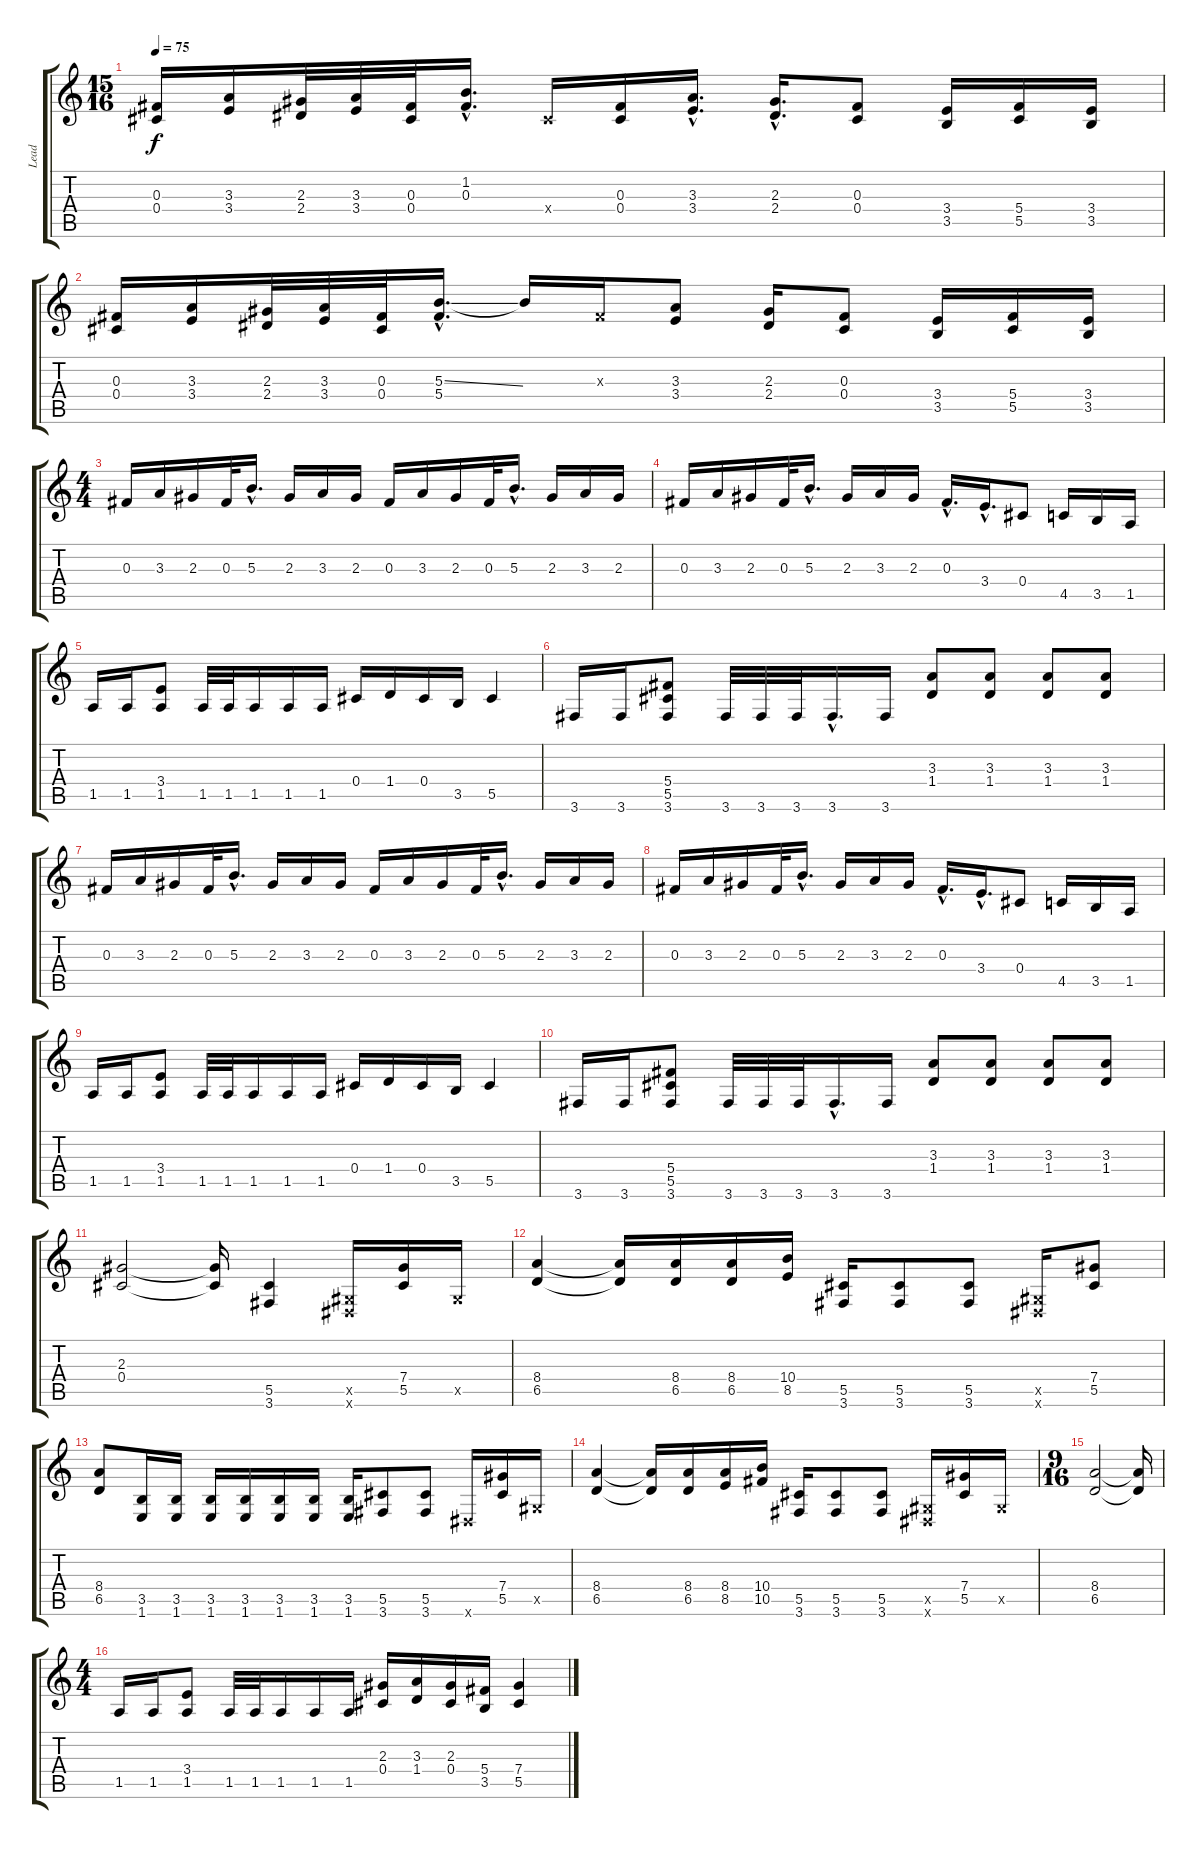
\track ("Lead" "Lead") {instrument overdrivenguitar}
\staff {score tabs}
\tuning (Eb4 Bb3 Gb3 Db3 Ab2 Eb2) {hide}
\ts (15 16)
\tempo 75
\clef g2
\ks c
(0.3 0.4).16{dy f instrument overdrivenguitar} (3.3 3.4).16 (2.3 2.4).32 (3.3 3.4).32 (0.3 0.4).32 (1.2{hac} 0.3{hac}).16{d} 0.4{x}.16 (0.3 0.4).16 (3.3{hac} 3.4{hac}).16{d} (2.3{hac} 2.4{hac}).16{d} (0.3 0.4).8 (3.4 3.5).16 (5.4 5.5).16 (3.4 3.5).16 |
(0.3 0.4).16 (3.3 3.4).16 (2.3 2.4).32 (3.3 3.4).32 (0.3 0.4).32 (5.3{ss hac} 5.4{hac}).16{d} 5.3{t}.16 0.3{x}.16 (3.3 3.4).8 (2.3 2.4).16 (0.3 0.4).8 (3.4 3.5).16 (5.4 5.5).16 (3.4 3.5).16 |
\ts (4 4)
0.3.16 3.3.16 2.3.16 0.3.32 5.3{hac}.16{d} 2.3.16 3.3.16 2.3.16 0.3.16 3.3.16 2.3.16 0.3.32 5.3{hac}.16{d} 2.3.16 3.3.16 2.3.16 |
0.3.16 3.3.16 2.3.16 0.3.32 5.3{hac}.16{d} 2.3.16 3.3.16 2.3.16 0.3{hac}.16{d} 3.4{hac}.16{d} 0.4.8 4.5.16 3.5.16 1.5.16 |
1.5.16 1.5.16 (3.4 1.5).8 1.5.32 1.5.32 1.5.16 1.5.16 1.5.16 0.4.16 1.4.16 0.4.16 3.5.16 5.5.4 |
3.6.16 3.6.16 (5.4 5.5 3.6).8 3.6.32 3.6.32 3.6.32 3.6{hac}.16{d} 3.6.16 (3.3 1.4).8 (3.3 1.4).8 (3.3 1.4).8 (3.3 1.4).8 |
0.3.16 3.3.16 2.3.16 0.3.32 5.3{hac}.16{d} 2.3.16 3.3.16 2.3.16 0.3.16 3.3.16 2.3.16 0.3.32 5.3{hac}.16{d} 2.3.16 3.3.16 2.3.16 |
0.3.16 3.3.16 2.3.16 0.3.32 5.3{hac}.16{d} 2.3.16 3.3.16 2.3.16 0.3{hac}.16{d} 3.4{hac}.16{d} 0.4.8 4.5.16 3.5.16 1.5.16 |
1.5.16 1.5.16 (3.4 1.5).8 1.5.32 1.5.32 1.5.16 1.5.16 1.5.16 0.4.16 1.4.16 0.4.16 3.5.16 5.5.4 |
3.6.16 3.6.16 (5.4 5.5 3.6).8 3.6.32 3.6.32 3.6.32 3.6{hac}.16{d} 3.6.16 (3.3 1.4).8 (3.3 1.4).8 (3.3 1.4).8 (3.3 1.4).8 |
(2.3 0.4).2 (2.3{t} 0.4{t}).16 (5.5 3.6).4 (0.5{x} 0.6{x}).16 (7.4 5.5).16 0.5{x}.16 |
(8.4 6.5).4 (8.4{t} 6.5{t}).16 (8.4 6.5).16 (8.4 6.5).16 (10.4 8.5).16 (5.5 3.6).16 (5.5 3.6).8 (5.5 3.6).8 (0.5{x} 0.6{x}).16 (7.4 5.5).8 |
(8.4 6.5).8 (3.5 1.6).16 (3.5 1.6).16 (3.5 1.6).16 (3.5 1.6).16 (3.5 1.6).16 (3.5 1.6).16 (3.5 1.6).16 (5.5 3.6).8 (5.5 3.6).8 0.6{x}.16 (7.4 5.5).16 0.5{x}.16 |
(8.4 6.5).4 (8.4{t} 6.5{t}).16 (8.4 6.5).16 (8.4 8.5).16 (10.4 10.5).16 (5.5 3.6).16 (5.5 3.6).8 (5.5 3.6).8 (0.5{x} 0.6{x}).16 (7.4 5.5).16 0.5{x}.16 |
\ts (9 16)
(8.4 6.5).2 (8.4{t} 6.5{t}).16 |
\ts (4 4)
1.5.16 1.5.16 (3.4 1.5).8 1.5.32 1.5.32 1.5.16 1.5.16 1.5.16 (2.3 0.4).16 (3.3 1.4).16 (2.3 0.4).16 (5.4 3.5).16 (7.4 5.5).4
